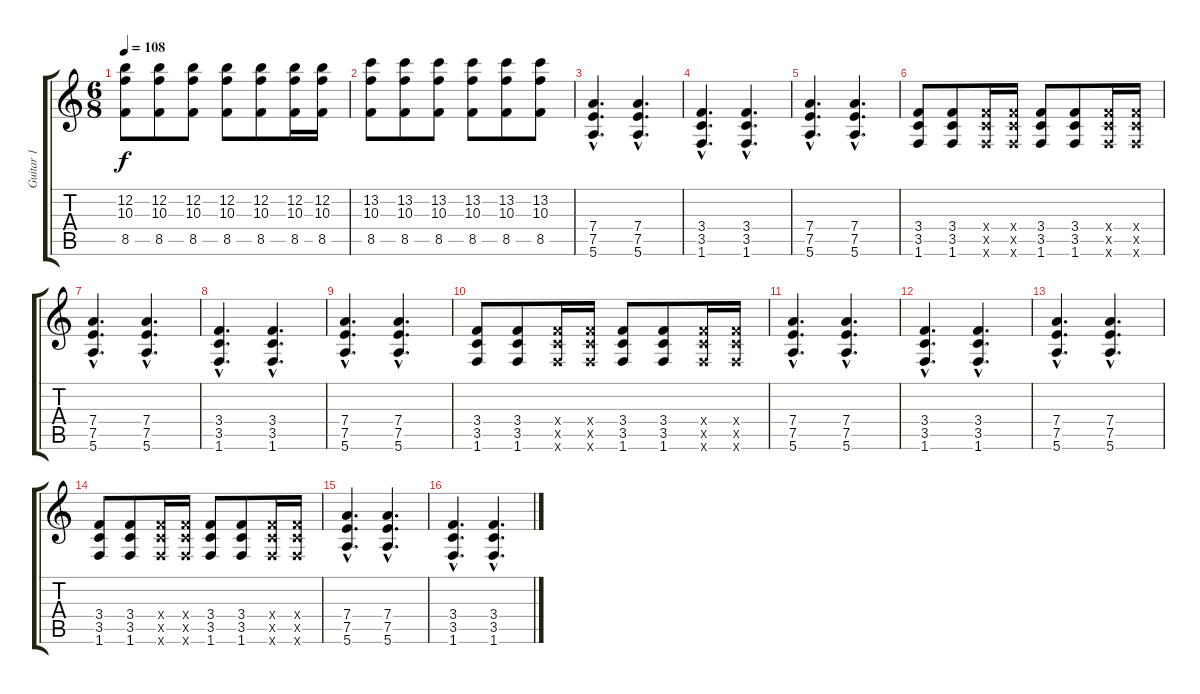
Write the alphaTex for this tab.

\track ("Guitar 1" "Guitar 1") {instrument overdrivenguitar}
\staff {score tabs}
\tuning (E4 B3 G3 D3 A2 E2) {hide}
\ts (6 8)
\tempo 108
\clef g2
\ks c
(12.2 10.3 8.5).8{dy f volume 8} (12.2 10.3 8.5).8 (12.2 10.3 8.5).8{volume 13} (12.2 10.3 8.5).8 (12.2 10.3 8.5).8 (12.2 10.3 8.5).16 (12.2 10.3 8.5).16 |
(13.2 10.3 8.5).8 (13.2 10.3 8.5).8 (13.2 10.3 8.5).8 (13.2 10.3 8.5).8 (13.2 10.3 8.5).8 (13.2 10.3 8.5).8 |
(7.4{hac} 7.5{hac} 5.6{hac}).4{d} (7.4{hac} 7.5{hac} 5.6{hac}).4{d} |
(3.4{hac} 3.5{hac} 1.6{hac}).4{d} (3.4{hac} 3.5{hac} 1.6{hac}).4{d} |
(7.4{hac} 7.5{hac} 5.6{hac}).4{d} (7.4{hac} 7.5{hac} 5.6{hac}).4{d} |
(3.4 3.5 1.6).8 (3.4 3.5 1.6).8 (3.4{x} 3.5{x} 1.6{x}).16 (3.4{x} 3.5{x} 1.6{x}).16 (3.4 3.5 1.6).8 (3.4 3.5 1.6).8 (3.4{x} 3.5{x} 1.6{x}).16 (3.4{x} 3.5{x} 1.6{x}).16 |
(7.4{hac} 7.5{hac} 5.6{hac}).4{d} (7.4{hac} 7.5{hac} 5.6{hac}).4{d} |
(3.4{hac} 3.5{hac} 1.6{hac}).4{d} (3.4{hac} 3.5{hac} 1.6{hac}).4{d} |
(7.4{hac} 7.5{hac} 5.6{hac}).4{d} (7.4{hac} 7.5{hac} 5.6{hac}).4{d} |
(3.4 3.5 1.6).8 (3.4 3.5 1.6).8 (3.4{x} 3.5{x} 1.6{x}).16 (3.4{x} 3.5{x} 1.6{x}).16 (3.4 3.5 1.6).8 (3.4 3.5 1.6).8 (3.4{x} 3.5{x} 1.6{x}).16 (3.4{x} 3.5{x} 1.6{x}).16 |
(7.4{hac} 7.5{hac} 5.6{hac}).4{d} (7.4{hac} 7.5{hac} 5.6{hac}).4{d} |
(3.4{hac} 3.5{hac} 1.6{hac}).4{d} (3.4{hac} 3.5{hac} 1.6{hac}).4{d} |
(7.4{hac} 7.5{hac} 5.6{hac}).4{d} (7.4{hac} 7.5{hac} 5.6{hac}).4{d} |
(3.4 3.5 1.6).8 (3.4 3.5 1.6).8 (3.4{x} 3.5{x} 1.6{x}).16 (3.4{x} 3.5{x} 1.6{x}).16 (3.4 3.5 1.6).8 (3.4 3.5 1.6).8 (3.4{x} 3.5{x} 1.6{x}).16 (3.4{x} 3.5{x} 1.6{x}).16 |
(7.4{hac} 7.5{hac} 5.6{hac}).4{d} (7.4{hac} 7.5{hac} 5.6{hac}).4{d} |
(3.4{hac} 3.5{hac} 1.6{hac}).4{d} (3.4{hac} 3.5{hac} 1.6{hac}).4{d}
